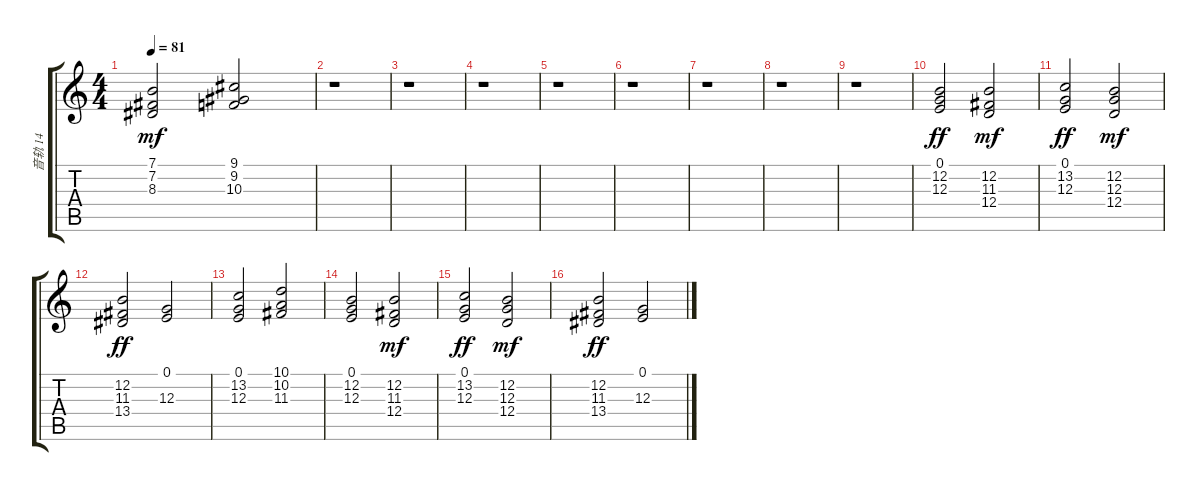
\track ("音轨 14" "音轨 14") {instrument voiceoohs}
\staff {score tabs}
\tuning (E4 B3 G3 D3 A2 E2) {hide}
\ts (4 4)
\tempo 81
\clef g2
\ks c
(7.1 7.2 8.3).2{dy mf} (9.1 9.2 10.3).2 |
r.1 |
r.1 |
r.1 |
r.1 |
r.1 |
r.1 |
r.1 |
r.1 |
(0.1 12.2 12.3).2{dy ff} (12.2 11.3 12.4).2{dy mf} |
(0.1 13.2 12.3).2{dy ff} (12.2 12.3 12.4).2{dy mf} |
(12.2 11.3 13.4).2{dy ff} (0.1 12.3).2 |
(0.1 13.2 12.3).2 (10.1 10.2 11.3).2 |
(0.1 12.2 12.3).2 (12.2 11.3 12.4).2{dy mf} |
(0.1 13.2 12.3).2{dy ff} (12.2 12.3 12.4).2{dy mf} |
(12.2 11.3 13.4).2{dy ff} (0.1 12.3).2
